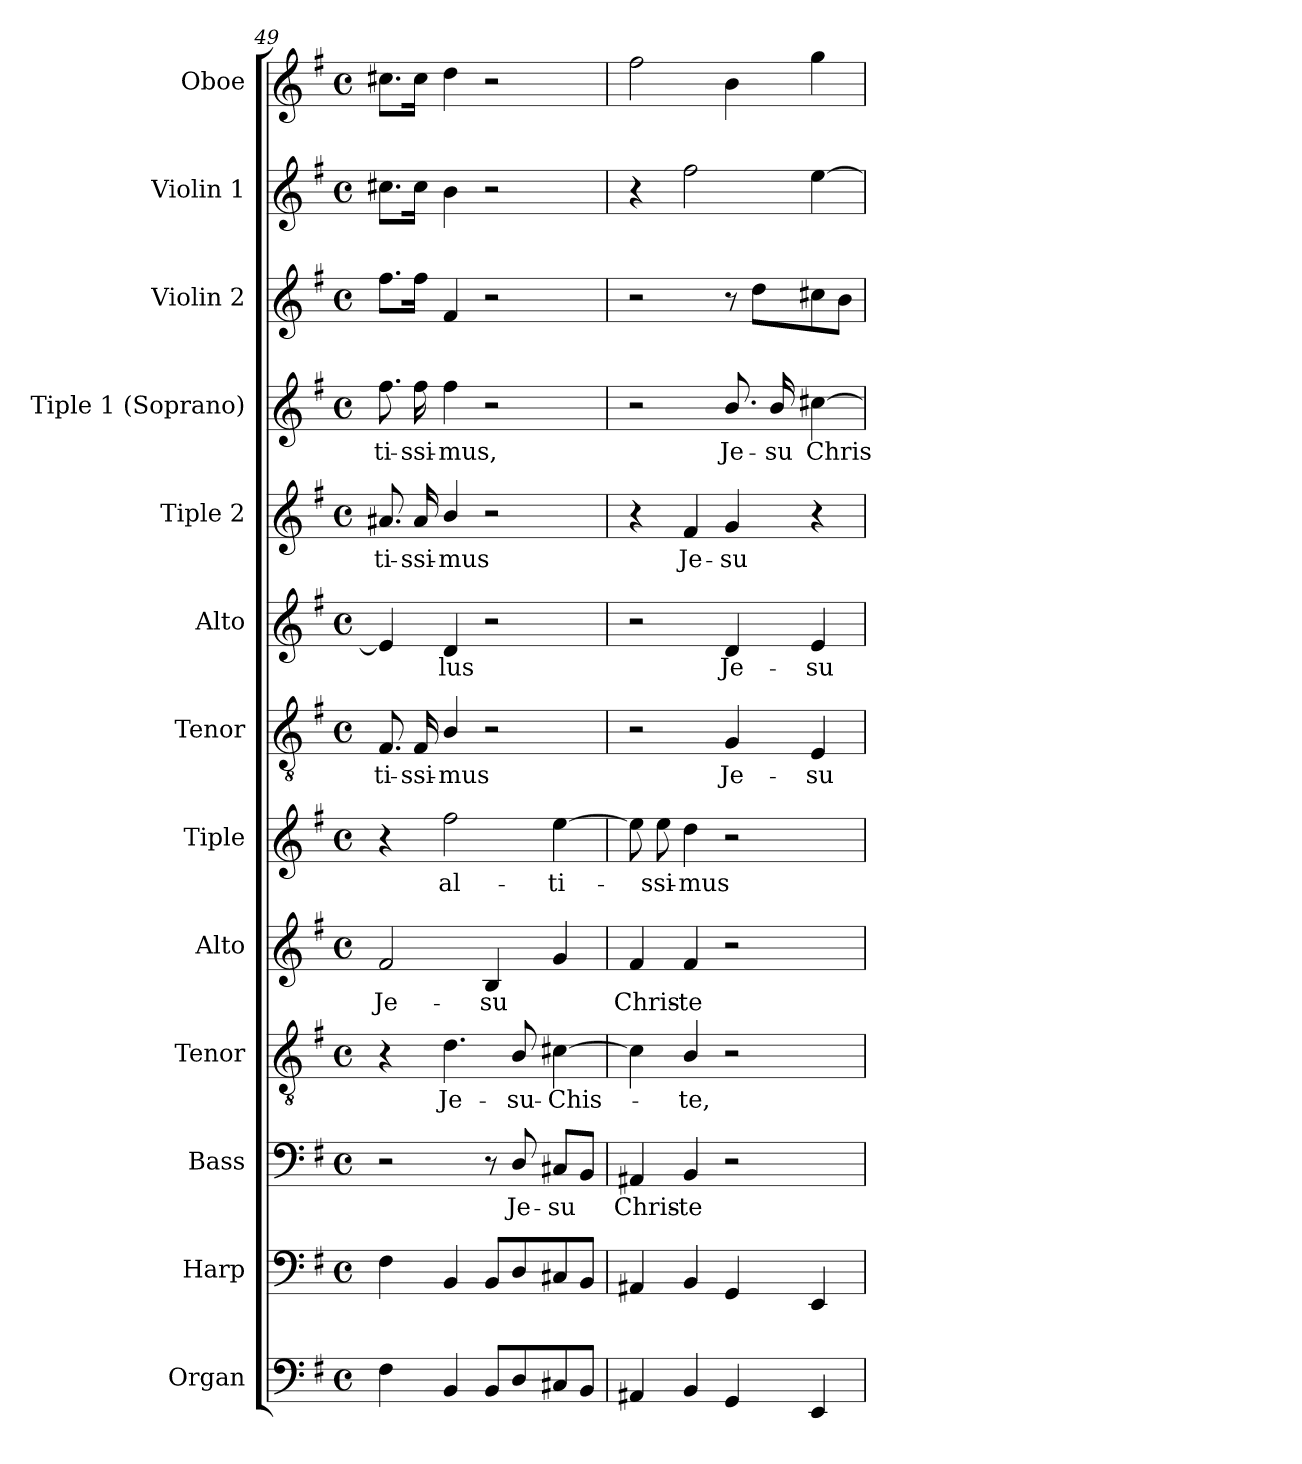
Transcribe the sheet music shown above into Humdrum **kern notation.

**kern	**kern	**kern	**text	**kern	**text	**kern	**text	**kern	**text	**kern	**text	**kern	**text	**kern	**text	**kern	**text	**kern	**kern	**kern
*part13	*part12	*part11	*part11	*part10	*part10	*part9	*part9	*part8	*part8	*part7	*part7	*part6	*part6	*part5	*part5	*part4	*part4	*part3	*part2	*part1
*staff13	*staff12	*staff11	*staff11	*staff10	*staff10	*staff9	*staff9	*staff8	*staff8	*staff7	*staff7	*staff6	*staff6	*staff5	*staff5	*staff4	*staff4	*staff3	*staff2	*staff1
*I"Organ	*I"Harp	*I"Bass	*	*I"Tenor	*	*I"Alto	*	*I"Tiple	*	*I"Tenor	*	*I"Alto	*	*I"Tiple 2	*	*I"Tiple 1 (Soprano)	*	*I"Violin 2	*I"Violin 1	*I"Oboe
*I'Org.	*I'Hp.	*I'B.	*	*I'T.	*	*I'A.	*	*	*	*I'T.	*	*I'A.	*	*	*	*I'S1.	*	*I'Vln. 2	*I'Vln. 1	*I'Ob.
*clefF4	*clefF4	*clefF4	*	*clefGv2	*	*clefG2	*	*clefG2	*	*clefGv2	*	*clefG2	*	*clefG2	*	*clefG2	*	*clefG2	*clefG2	*clefG2
*	*	*	*	*ITrd7c12	*	*	*	*	*	*ITrd7c12	*	*	*	*	*	*	*	*	*	*
*k[f#]	*k[f#]	*k[f#]	*	*k[f#]	*	*k[f#]	*	*k[f#]	*	*k[f#]	*	*k[f#]	*	*k[f#]	*	*k[f#]	*	*k[f#]	*k[f#]	*k[f#]
*G:	*G:	*G:	*	*G:	*	*G:	*	*G:	*	*G:	*	*G:	*	*G:	*	*G:	*	*G:	*G:	*G:
*M4/4	*M4/4	*M4/4	*	*M4/4	*	*M4/4	*	*M4/4	*	*M4/4	*	*M4/4	*	*M4/4	*	*M4/4	*	*M4/4	*M4/4	*M4/4
*met(c)	*met(c)	*met(c)	*	*met(c)	*	*met(c)	*	*met(c)	*	*met(c)	*	*met(c)	*	*met(c)	*	*met(c)	*	*met(c)	*met(c)	*met(c)
=49	=49	=49	=49	=49	=49	=49	=49	=49	=49	=49	=49	=49	=49	=49	=49	=49	=49	=49	=49	=49
!	!	!	!	!	!	!	!LO:LY:b:color=#000000	!	!	!	!	!	!	!	!	!	!	!	!	!
!	!	!	!	!	!	!	!	!	!	!	!LO:LY:b:color=#000000	!	!	!	!	!	!	!	!	!
!	!	!	!	!	!	!	!	!	!	!	!	!	!	!	!LO:LY:b:color=#000000	!	!	!	!	!
!	!	!	!	!	!	!	!	!	!	!	!	!	!	!	!	!	!LO:LY:b:color=#000000	!	!	!
4F#i\	4F#i\	2r	.	4r	.	2f#i/	Je-	4r	.	8.FF#i/	-ti-	4ei/]	.	8.a#Xi/	-ti-	8.ff#i\	-ti-	8.ff#i\L	8.cc#Xi\L	8.cc#Xi\L
!	!	!	!	!	!	!	!	!	!	!	!LO:LY:b:color=#000000	!	!	!	!	!	!	!	!	!
!	!	!	!	!	!	!	!	!	!	!	!	!	!	!	!LO:LY:b:color=#000000	!	!	!	!	!
!	!	!	!	!	!	!	!	!	!	!	!	!	!	!	!	!	!LO:LY:b:color=#000000	!	!	!
.	.	.	.	.	.	.	.	.	.	16FF#i/	-ssi-	.	.	16a#i/	-ssi-	16ff#i\	-ssi-	16ff#i\Jk	16cc#i\Jk	16cc#i\Jk
!	!	!	!	!	!LO:LY:b:color=#000000	!	!	!	!	!	!	!	!	!	!	!	!	!	!	!
!	!	!	!	!	!	!	!	!	!LO:LY:b:color=#000000	!	!	!	!	!	!	!	!	!	!	!
!	!	!	!	!	!	!	!	!	!	!	!LO:LY:b:color=#000000	!	!	!	!	!	!	!	!	!
!	!	!	!	!	!	!	!	!	!	!	!	!	!LO:LY:b:color=#000000	!	!	!	!	!	!	!
!	!	!	!	!	!	!	!	!	!	!	!	!	!	!	!LO:LY:b:color=#000000	!	!	!	!	!
!	!	!	!	!	!	!	!	!	!	!	!	!	!	!	!	!	!LO:LY:b:color=#000000	!	!	!
4BBi/	4BBi/	.	.	4.Di\	Je-	.	.	2ff#i\	al-	4BBi/	-mus	4di/	-lus	4bi/	-mus	4ff#i\	-mus,	4f#i/	4bi\	4ddi\
!	!	!	!	!	!	!	!LO:LY:b:color=#000000	!	!	!	!	!	!	!	!	!	!	!	!	!
8BBi/L	8BBi/L	8r	.	.	.	4Bi/	-su	.	.	2r	.	2r	.	2r	.	2r	.	2r	2r	2r
!	!	!	!LO:LY:b:color=#000000	!	!	!	!	!	!	!	!	!	!	!	!	!	!	!	!	!
!	!	!	!	!	!LO:LY:b:color=#000000	!	!	!	!	!	!	!	!	!	!	!	!	!	!	!
8Di/	8Di/	8Di/	Je-	8BBi/	-su-	.	.	.	.	.	.	.	.	.	.	.	.	.	.	.
!	!	!	!LO:LY:b:color=#000000	!	!	!	!	!	!	!	!	!	!	!	!	!	!	!	!	!
!	!	!	!	!	!LO:LY:b:color=#000000	!	!	!	!	!	!	!	!	!	!	!	!	!	!	!
!	!	!	!	!	!	!	!	!	!LO:LY:b:color=#000000	!	!	!	!	!	!	!	!	!	!	!
8C#Xi/	8C#Xi/	8C#Xi/L	-su	[4C#Xi\	-Chis-	4gi/	.	[4eei\	-ti-	.	.	.	.	.	.	.	.	.	.	.
8BBi/J	8BBi/J	8BBi/J	.	.	.	.	.	.	.	.	.	.	.	.	.	.	.	.	.	.
=50	=50	=50	=50	=50	=50	=50	=50	=50	=50	=50	=50	=50	=50	=50	=50	=50	=50	=50	=50	=50
!	!	!	!LO:LY:b:color=#000000	!	!	!	!	!	!	!	!	!	!	!	!	!	!	!	!	!
!	!	!	!	!	!	!	!LO:LY:b:color=#000000	!	!	!	!	!	!	!	!	!	!	!	!	!
4AA#Xi/	4AA#Xi/	4AA#Xi/	Chris-	4C#i\]	.	4f#i/	Chris-	8eei\]	.	2r	.	2r	.	4r	.	2r	.	2r	4r	2ff#i\
!	!	!	!	!	!	!	!	!	!LO:LY:b:color=#000000	!	!	!	!	!	!	!	!	!	!	!
.	.	.	.	.	.	.	.	8eei\	-ssi-	.	.	.	.	.	.	.	.	.	.	.
!	!	!	!LO:LY:b:color=#000000	!	!	!	!	!	!	!	!	!	!	!	!	!	!	!	!	!
!	!	!	!	!	!LO:LY:b:color=#000000	!	!	!	!	!	!	!	!	!	!	!	!	!	!	!
!	!	!	!	!	!	!	!LO:LY:b:color=#000000	!	!	!	!	!	!	!	!	!	!	!	!	!
!	!	!	!	!	!	!	!	!	!LO:LY:b:color=#000000	!	!	!	!	!	!	!	!	!	!	!
!	!	!	!	!	!	!	!	!	!	!	!	!	!	!	!LO:LY:b:color=#000000	!	!	!	!	!
4BBi/	4BBi/	4BBi/	-te	4BBi/	-te,	4f#i/	-te	4ddi\	-mus	.	.	.	.	4f#i/	Je-	.	.	.	2ff#i\	.
!	!	!	!	!	!	!	!	!	!	!	!LO:LY:b:color=#000000	!	!	!	!	!	!	!	!	!
!	!	!	!	!	!	!	!	!	!	!	!	!	!LO:LY:b:color=#000000	!	!	!	!	!	!	!
!	!	!	!	!	!	!	!	!	!	!	!	!	!	!	!LO:LY:b:color=#000000	!	!	!	!	!
!	!	!	!	!	!	!	!	!	!	!	!	!	!	!	!	!	!LO:LY:b:color=#000000	!	!	!
4GGi/	4GGi/	2r	.	2r	.	2r	.	2r	.	4GGi/	Je-	4di/	Je-	4gi/	-su	8.bi/	Je-	8r	.	4bi\
.	.	.	.	.	.	.	.	.	.	.	.	.	.	.	.	.	.	8ddi\L	.	.
!	!	!	!	!	!	!	!	!	!	!	!	!	!	!	!	!	!LO:LY:b:color=#000000	!	!	!
.	.	.	.	.	.	.	.	.	.	.	.	.	.	.	.	16bi/	-su	.	.	.
!	!	!	!	!	!	!	!	!	!	!	!LO:LY:b:color=#000000	!	!	!	!	!	!	!	!	!
!	!	!	!	!	!	!	!	!	!	!	!	!	!LO:LY:b:color=#000000	!	!	!	!	!	!	!
!	!	!	!	!	!	!	!	!	!	!	!	!	!	!	!	!	!LO:LY:b:color=#000000	!	!	!
4EEi/	4EEi/	.	.	.	.	.	.	.	.	4EEi/	-su	4ei/	-su	4r	.	[4cc#Xi\	Chris-	8cc#Xi\	[4eei\	4ggi\
.	.	.	.	.	.	.	.	.	.	.	.	.	.	.	.	.	.	8bi\J	.	.
=	=	=	=	=	=	=	=	=	=	=	=	=	=	=	=	=	=	=	=	=
*-	*-	*-	*-	*-	*-	*-	*-	*-	*-	*-	*-	*-	*-	*-	*-	*-	*-	*-	*-	*-
